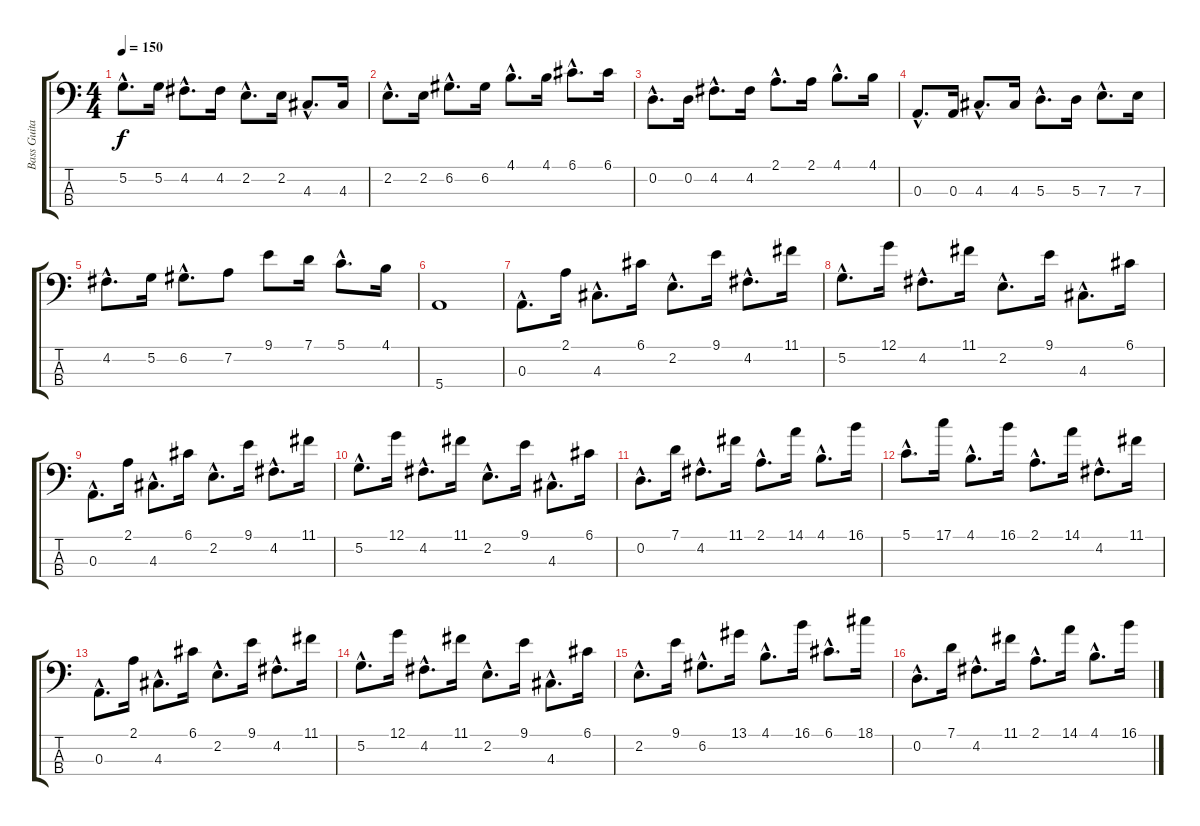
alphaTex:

\track ("Bass Guitar" "Bass Guita") {instrument electricbasspick}
\staff {score tabs}
\tuning (G2 D2 A1 E1) {hide}
\ts (4 4)
\tempo 150
\clef f4
\ks c
5.2{hac}.8{d dy f} 5.2.16 4.2{hac}.8{d} 4.2.16 2.2{hac}.8{d} 2.2.16 4.3{hac}.8{d} 4.3.16 |
2.2{hac}.8{d} 2.2.16 6.2{hac}.8{d} 6.2.16 4.1{hac}.8{d} 4.1.16 6.1{hac}.8{d} 6.1.16 |
0.2{hac}.8{d} 0.2.16 4.2{hac}.8{d} 4.2.16 2.1{hac}.8{d} 2.1.16 4.1{hac}.8{d} 4.1.16 |
0.3{hac}.8{d} 0.3.16 4.3{hac}.8{d} 4.3.16 5.3{hac}.8{d} 5.3.16 7.3{hac}.8{d} 7.3.16 |
4.2{hac}.8{d} 5.2.16 6.2{hac}.8{d} 7.2.8 9.1.8 7.1.16 5.1{hac}.8{d} 4.1.16 |
5.4.1 |
0.3{hac}.8{d instrument slapbass1} 2.1.16 4.3{hac}.8{d} 6.1.16 2.2{hac}.8{d} 9.1.16 4.2{hac}.8{d} 11.1.16 |
5.2{hac}.8{d} 12.1.16 4.2{hac}.8{d} 11.1.16 2.2{hac}.8{d} 9.1.16 4.3{hac}.8{d} 6.1.16 |
0.3{hac}.8{d} 2.1.16 4.3{hac}.8{d} 6.1.16 2.2{hac}.8{d} 9.1.16 4.2{hac}.8{d} 11.1.16 |
5.2{hac}.8{d} 12.1.16 4.2{hac}.8{d} 11.1.16 2.2{hac}.8{d} 9.1.16 4.3{hac}.8{d} 6.1.16 |
0.2{hac}.8{d} 7.1.16 4.2{hac}.8{d} 11.1.16 2.1{hac}.8{d} 14.1.16 4.1{hac}.8{d} 16.1.16 |
5.1{hac}.8{d} 17.1.16 4.1{hac}.8{d} 16.1.16 2.1{hac}.8{d} 14.1.16 4.2{hac}.8{d} 11.1.16 |
0.3{hac}.8{d} 2.1.16 4.3{hac}.8{d} 6.1.16 2.2{hac}.8{d} 9.1.16 4.2{hac}.8{d} 11.1.16 |
5.2{hac}.8{d} 12.1.16 4.2{hac}.8{d} 11.1.16 2.2{hac}.8{d} 9.1.16 4.3{hac}.8{d} 6.1.16 |
2.2{hac}.8{d} 9.1.16 6.2{hac}.8{d} 13.1.16 4.1{hac}.8{d} 16.1.16 6.1{hac}.8{d} 18.1.16 |
0.2{hac}.8{d} 7.1.16 4.2{hac}.8{d} 11.1.16 2.1{hac}.8{d} 14.1.16 4.1{hac}.8{d} 16.1.16
